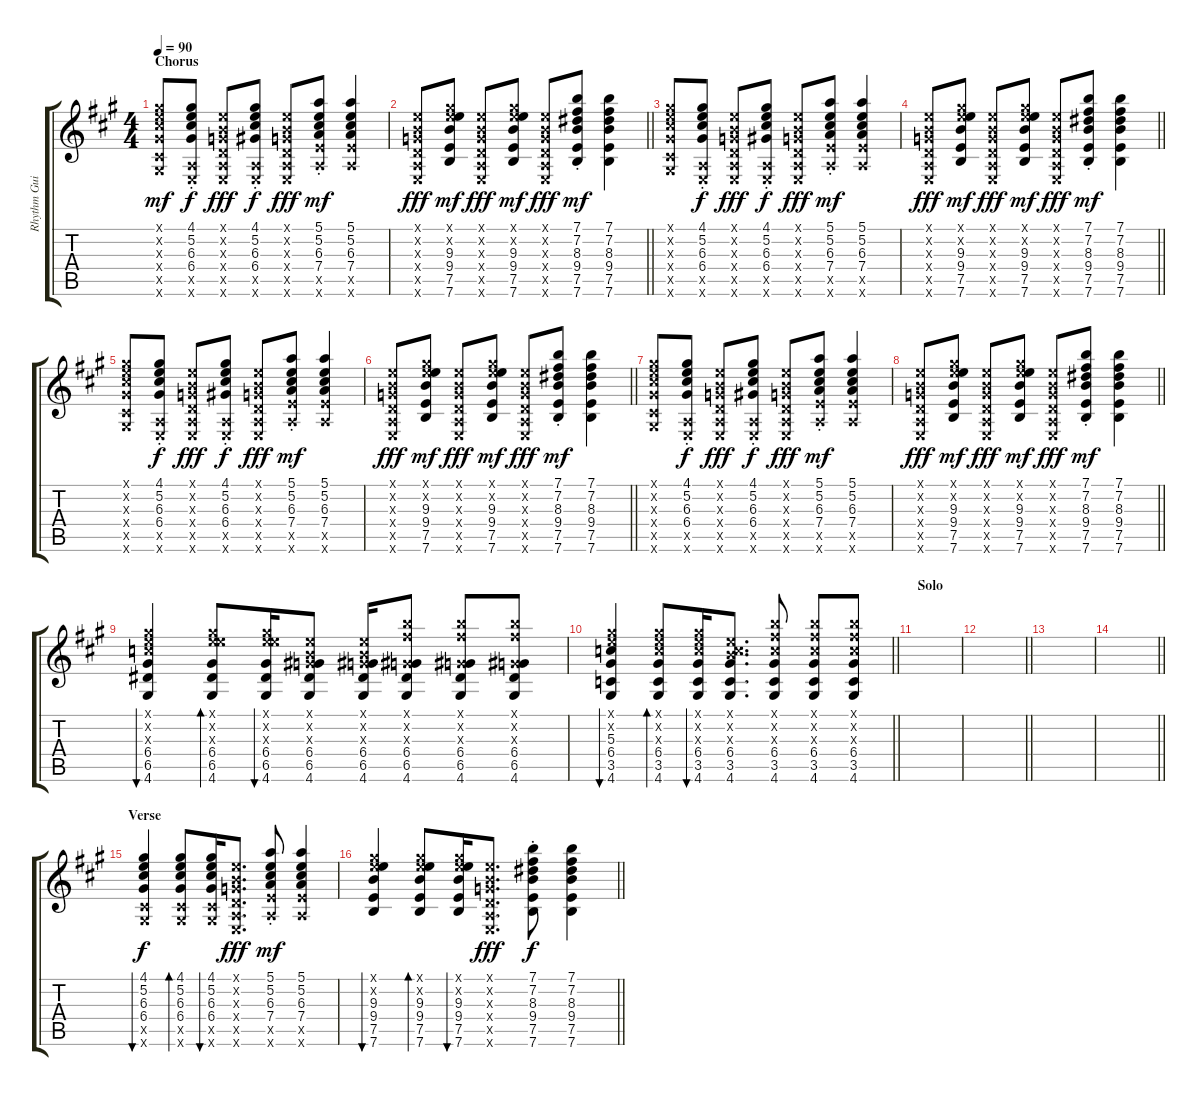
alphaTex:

\track ("Rhythm Guitar" "Rhythm Gui") {instrument acousticguitarsteel}
\staff {score tabs}
\tuning (E4 B3 G3 D3 A2 E2) {hide}
\ts (4 4)
\section ("" "Chorus")
\tempo 90
\clef g2
\ks a
(4.1{x} 5.2{x} 6.3{x} 6.4{x} 4.5{x} 4.6{x}).8{dy mf volume 6 instrument acousticguitarsteel} (4.1{st} 5.2{st} 6.3{st} 6.4{st} 0.5{x} 0.6{x}).8{dy f} (0.1{x} 0.2{x} 0.3{x} 0.4{x} 0.5{x} 0.6{x}).8{dy fff} (4.1{st} 5.2{st} 6.3{st} 6.4{st} 0.5{x} 0.6{x}).8{dy f} (0.1{x} 0.2{x} 0.3{x} 0.4{x} 0.5{x} 0.6{x}).8{dy fff} (5.1{st} 5.2{st} 6.3{st} 7.4{st} 7.5{st x} 5.6{st x}).8{dy mf} (5.1 5.2 6.3 7.4 7.5{x} 5.6{x}).4 |
\barLineRight lightlight
(0.1{x} 0.2{x} 0.3{x} 0.4{x} 0.5{x} 0.6{x}).8{dy fff} (4.1{x} 5.2{x} 9.3 9.4 7.5 7.6).8{dy mf} (0.1{x} 0.2{x} 0.3{x} 0.4{x} 0.5{x} 0.6{x}).8{dy fff} (4.1{x} 5.2{x} 9.3 9.4 7.5 7.6).8{dy mf} (0.1{x} 0.2{x} 0.3{x} 0.4{x} 0.5{x} 0.6{x}).8{dy fff} (7.1{st} 7.2{st} 8.3{st} 9.4{st} 7.5{st} 7.6{st}).8{dy mf} (7.1 7.2 8.3 9.4 7.5 7.6).4 |
(4.1{x} 5.2{x} 6.3{x} 6.4{x} 4.5{x} 4.6{x}).8 (4.1{st} 5.2{st} 6.3{st} 6.4{st} 0.5{x} 0.6{x}).8{dy f} (0.1{x} 0.2{x} 0.3{x} 0.4{x} 0.5{x} 0.6{x}).8{dy fff} (4.1{st} 5.2{st} 6.3{st} 6.4{st} 0.5{x} 0.6{x}).8{dy f} (0.1{x} 0.2{x} 0.3{x} 0.4{x} 0.5{x} 0.6{x}).8{dy fff} (5.1{st} 5.2{st} 6.3{st} 7.4{st} 7.5{st x} 5.6{st x}).8{dy mf} (5.1 5.2 6.3 7.4 7.5{x} 5.6{x}).4 |
\barLineRight lightlight
(0.1{x} 0.2{x} 0.3{x} 0.4{x} 0.5{x} 0.6{x}).8{dy fff} (4.1{x} 5.2{x} 9.3 9.4 7.5 7.6).8{dy mf} (0.1{x} 0.2{x} 0.3{x} 0.4{x} 0.5{x} 0.6{x}).8{dy fff} (4.1{x} 5.2{x} 9.3 9.4 7.5 7.6).8{dy mf} (0.1{x} 0.2{x} 0.3{x} 0.4{x} 0.5{x} 0.6{x}).8{dy fff} (7.1{st} 7.2{st} 8.3{st} 9.4{st} 7.5{st} 7.6{st}).8{dy mf} (7.1 7.2 8.3 9.4 7.5 7.6).4 |
(4.1{x} 5.2{x} 6.3{x} 6.4{x} 4.5{x} 4.6{x}).8 (4.1{st} 5.2{st} 6.3{st} 6.4{st} 0.5{x} 0.6{x}).8{dy f} (0.1{x} 0.2{x} 0.3{x} 0.4{x} 0.5{x} 0.6{x}).8{dy fff} (4.1{st} 5.2{st} 6.3{st} 6.4{st} 0.5{x} 0.6{x}).8{dy f} (0.1{x} 0.2{x} 0.3{x} 0.4{x} 0.5{x} 0.6{x}).8{dy fff} (5.1{st} 5.2{st} 6.3{st} 7.4{st} 7.5{st x} 5.6{st x}).8{dy mf} (5.1 5.2 6.3 7.4 7.5{x} 5.6{x}).4 |
\barLineRight lightlight
(0.1{x} 0.2{x} 0.3{x} 0.4{x} 0.5{x} 0.6{x}).8{dy fff} (4.1{x} 5.2{x} 9.3 9.4 7.5 7.6).8{dy mf} (0.1{x} 0.2{x} 0.3{x} 0.4{x} 0.5{x} 0.6{x}).8{dy fff} (4.1{x} 5.2{x} 9.3 9.4 7.5 7.6).8{dy mf} (0.1{x} 0.2{x} 0.3{x} 0.4{x} 0.5{x} 0.6{x}).8{dy fff} (7.1{st} 7.2{st} 8.3{st} 9.4{st} 7.5{st} 7.6{st}).8{dy mf} (7.1 7.2 8.3 9.4 7.5 7.6).4 |
(4.1{x} 5.2{x} 6.3{x} 6.4{x} 4.5{x} 4.6{x}).8 (4.1{st} 5.2{st} 6.3{st} 6.4{st} 0.5{x} 0.6{x}).8{dy f} (0.1{x} 0.2{x} 0.3{x} 0.4{x} 0.5{x} 0.6{x}).8{dy fff} (4.1{st} 5.2{st} 6.3{st} 6.4{st} 0.5{x} 0.6{x}).8{dy f} (0.1{x} 0.2{x} 0.3{x} 0.4{x} 0.5{x} 0.6{x}).8{dy fff} (5.1{st} 5.2{st} 6.3{st} 7.4{st} 7.5{st x} 5.6{st x}).8{dy mf} (5.1 5.2 6.3 7.4 7.5{x} 5.6{x}).4 |
\barLineRight lightlight
(0.1{x} 0.2{x} 0.3{x} 0.4{x} 0.5{x} 0.6{x}).8{dy fff} (4.1{x} 5.2{x} 9.3 9.4 7.5 7.6).8{dy mf} (0.1{x} 0.2{x} 0.3{x} 0.4{x} 0.5{x} 0.6{x}).8{dy fff} (4.1{x} 5.2{x} 9.3 9.4 7.5 7.6).8{dy mf} (0.1{x} 0.2{x} 0.3{x} 0.4{x} 0.5{x} 0.6{x}).8{dy fff} (7.1{st} 7.2{st} 8.3{st} 9.4{st} 7.5{st} 7.6{st}).8{dy mf} (7.1 7.2 8.3 9.4 7.5 7.6).4 |
(0.1{x} 9.2{x} 5.3{x} 6.4 6.5 4.6).4{bu 60 volume 11} (4.1{x} 5.2{x} 9.3{x} 6.4 6.5 4.6).8{bd 60} (4.1{x} 5.2{x} 9.3{x} 6.4 6.5 4.6).16{bu 60} (0.1{x} 0.2{x} 0.3{x} 6.4 6.5 4.6).8 (0.1{x} 0.2{x} 0.3{x} 6.4 6.5 4.6).16 (7.1{x} 7.2{x} 0.3{x} 6.4 6.5 4.6).8 (7.1{x} 7.2{x} 0.3{x} 6.4 6.5 4.6).8 (7.1{x} 7.2{x} 0.3{x} 6.4 6.5 4.6).8 |
\barLineRight lightlight
(0.1{x} 9.2{x} 5.3 6.4 3.5 4.6).4{bu 60} (4.1{x} 5.2{x} 5.3{x} 6.4 3.5 4.6).8{bd 60} (4.1{x} 5.2{x} 5.3{x} 6.4 3.5 4.6).16{bu 60} (0.1{x} 0.2{x} 5.3{x} 6.4 3.5 4.6).8{d} (7.1{x} 7.2{x} 5.3{x} 6.4 3.5 4.6).8 (7.1{x} 7.2{x} 5.3{x} 6.4 3.5 4.6).8 (7.1{x} 7.2{x} 5.3{x} 6.4 3.5 4.6).8 |
\section ("" "Solo")
|
\barLineRight lightlight
|
|
\barLineRight lightlight
|
\section ("" "Verse")
(4.1 5.2 6.3 6.4 4.5{x} 4.6{x}).4{bu 60 dy f volume 7} (4.1 5.2 6.3 6.4 4.5{x} 4.6{x}).8{bd 60} (4.1 5.2 6.3 6.4 4.5{x} 4.6{x}).16{bu 60} (0.1{x} 0.2{x} 0.3{x} 0.4{x} 0.5{x} 0.6{x}).8{d dy fff} (5.1{st} 5.2{st} 6.3{st} 7.4{st} 7.5{st x} 5.6{st x}).8{dy mf} (5.1 5.2 6.3 7.4 7.5{x} 5.6{x}).4 |
\barLineRight lightlight
(4.1{x} 5.2{x} 9.3 9.4 7.5 7.6).4{bu 60} (4.1{x} 5.2{x} 9.3 9.4 7.5 7.6).8{bd 60} (4.1{x} 5.2{x} 9.3 9.4 7.5 7.6).16{bu 60} (0.1{x} 0.2{x} 0.3{x} 0.4{x} 0.5{x} 0.6{x}).8{d dy fff} (7.1{st} 7.2{st} 8.3{st} 9.4{st} 7.5{st} 7.6{st}).8{dy f} (7.1 7.2 8.3 9.4 7.5 7.6).4
